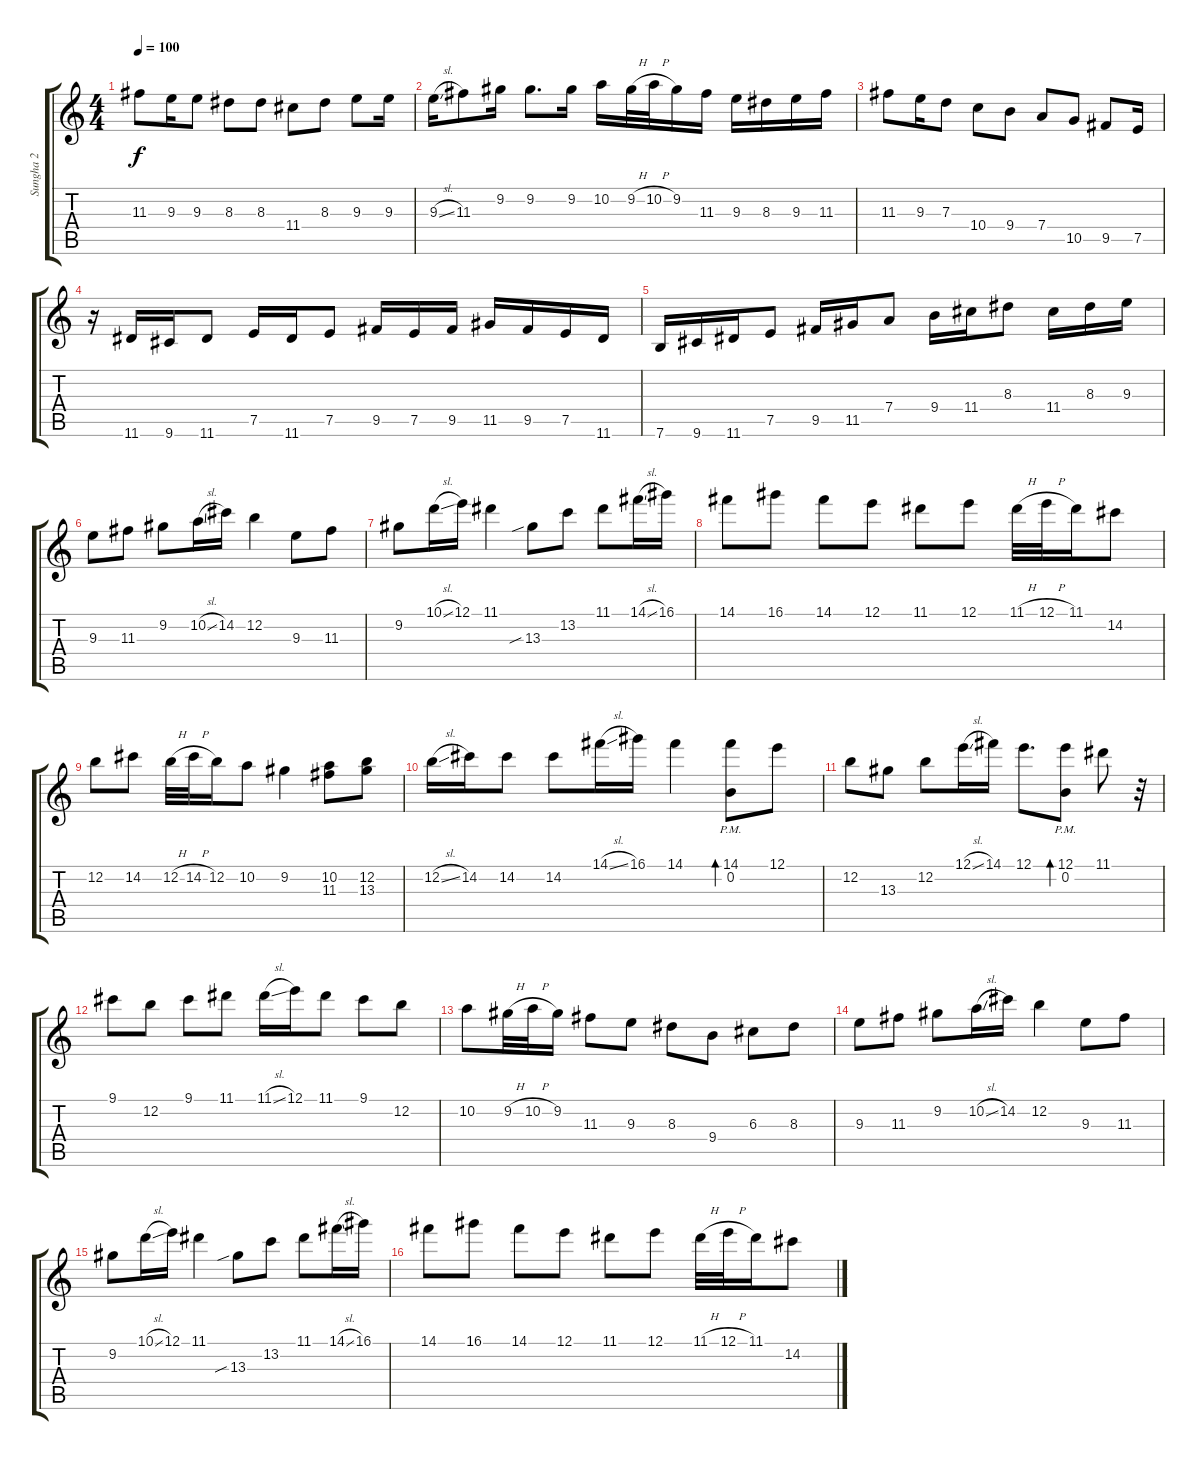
\track ("Sungha 2" "Sungha 2") {instrument acousticguitarsteel}
\staff {score tabs}
\tuning (E4 B3 G3 D3 A2 E2) {hide}
\ts (4 4)
\tempo 100
\clef g2
\ks c
11.3.8{dy f} 9.3.16 9.3.8 8.3.8 8.3.8 11.4.8 8.3.8 9.3.8 9.3.16 |
9.3{sl}.16 11.3.8 9.2.16 9.2.8{d} 9.2.16 10.2.16 9.2{h}.32 10.2{h}.32 9.2.16 11.3.16 9.3.16 8.3.16 9.3.16 11.3.16 |
11.3.8 9.3.16 7.3.8 10.4.8 9.4.8 7.4.8 10.5.8 9.5.8 7.5.16 |
r.16 11.6.16 9.6.16 11.6.8 7.5.16 11.6.16 7.5.8 9.5.16 7.5.16 9.5.16 11.5.16 9.5.16 7.5.16 11.6.16 |
7.6.16 9.6.16 11.6.16 7.5.8 9.5.16 11.5.16 7.4.8 9.4.16 11.4.16 8.3.8 11.4.16 8.3.16 9.3.16 |
9.3.8 11.3.8 9.2.8 10.2{sl}.16 14.2.16 12.2.4 9.3.8 11.3.8 |
9.2.8 10.1{sl}.16 12.1.16 11.1.4 13.3{sib}.8 13.2.8 11.1.8 14.1{sl}.16 16.1.16 |
14.1.8 16.1.8 14.1.8 12.1.8 11.1.8 12.1.8 11.1{h}.32 12.1{h}.32 11.1.16 14.2.8 |
12.2.8 14.2.8 12.2{h}.32 14.2{h}.32 12.2.16 10.2.8 9.2.4 (10.2 11.3).8 (12.2 13.3).8 |
12.2{sl}.16 14.2.16 14.2.8 14.2.8 14.1{sl}.16 16.1.16 14.1.4 (14.1 0.2{pm}).8{bd 60} 12.1.8 |
12.2.8 13.3.8 12.2.8 12.1{sl}.16 14.1.16 12.1.8{d} (12.1 0.2{pm}).8{bd 60} 11.1.8 r.32 |
9.1.8 12.2.8 9.1.8 11.1.8 11.1{sl}.16 12.1.16 11.1.8 9.1.8 12.2.8 |
10.2.8 9.2{h}.32 10.2{h}.32 9.2.16 11.3.8 9.3.8 8.3.8 9.4.8 6.3.8 8.3.8 |
9.3.8 11.3.8 9.2.8 10.2{sl}.16 14.2.16 12.2.4 9.3.8 11.3.8 |
9.2.8 10.1{sl}.16 12.1.16 11.1.4 13.3{sib}.8 13.2.8 11.1.8 14.1{sl}.16 16.1.16 |
14.1.8 16.1.8 14.1.8 12.1.8 11.1.8 12.1.8 11.1{h}.32 12.1{h}.32 11.1.16 14.2.8
